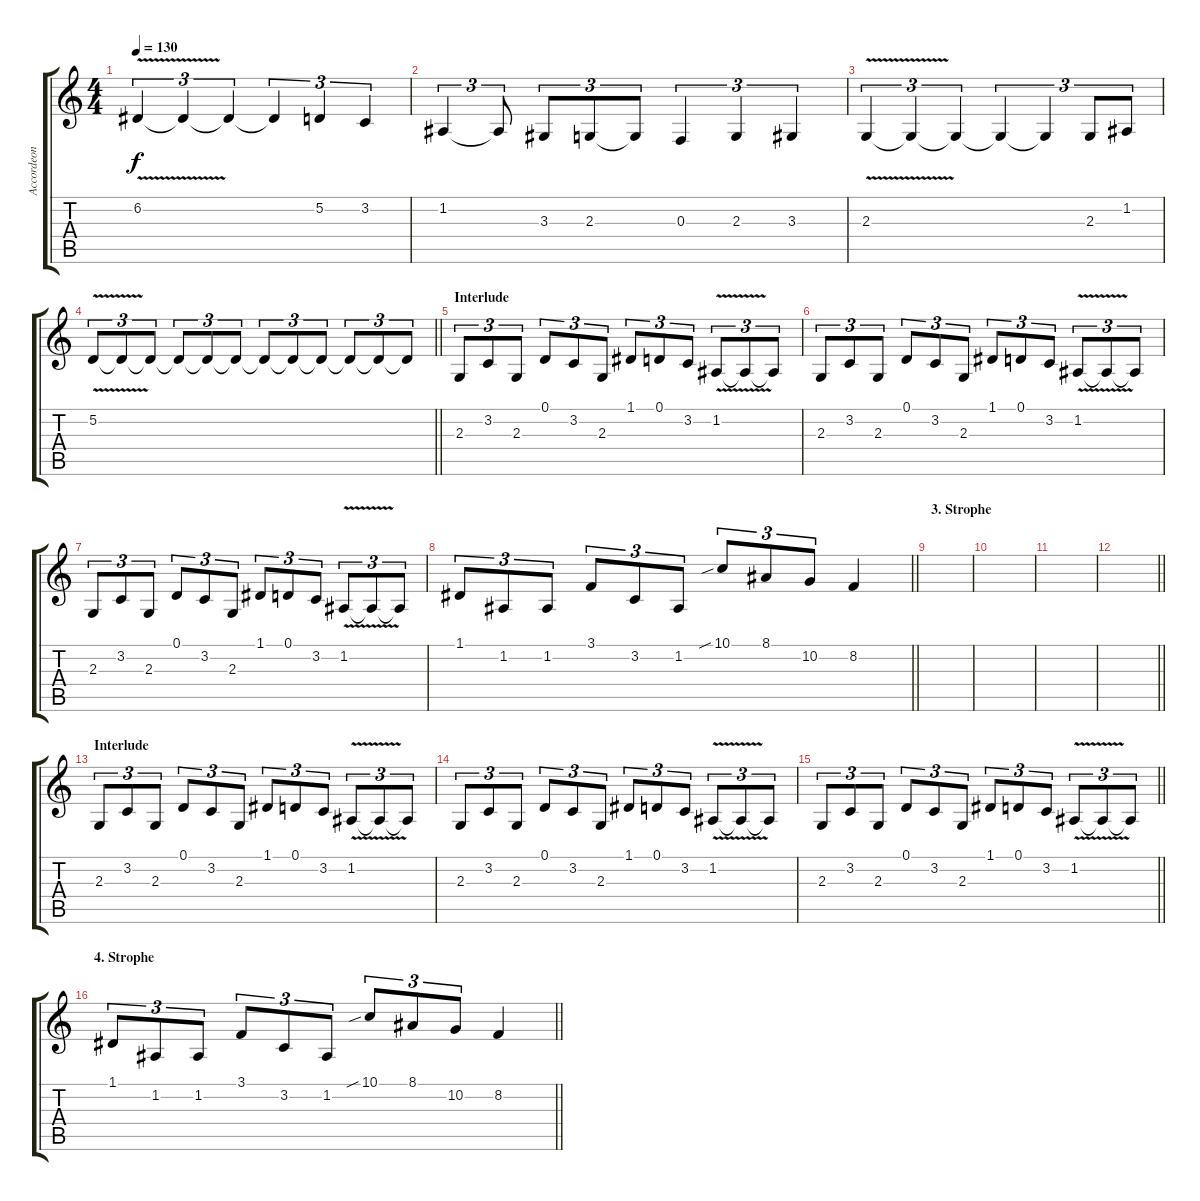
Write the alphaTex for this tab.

\track ("Accordeon" "Accordeon") {instrument accordion}
\staff {score tabs}
\tuning (D4 A3 F3 C3 G2 C2) {hide}
\ts (4 4)
\tempo 130
\clef g2
\ks c
6.2{v}.4{tu (3 2) dy f} 6.2{t}.4{tu (3 2)} 6.2{t}.4{tu (3 2)} 6.2{t}.4{tu (3 2)} 5.2.4{tu (3 2)} 3.2.4{tu (3 2)} |
1.2.4{tu (3 2)} 1.2{t}.8{tu (3 2)} 3.3.8{tu (3 2)} 2.3.8{tu (3 2)} 2.3{t}.8{tu (3 2)} 0.3.4{tu (3 2)} 2.3.4{tu (3 2)} 3.3.4{tu (3 2)} |
2.3{v}.4{tu (3 2)} 2.3{t}.4{tu (3 2)} 2.3{t}.4{tu (3 2)} 2.3{t}.4{tu (3 2)} 2.3{t}.4{tu (3 2)} 2.3.8{tu (3 2)} 1.2.8{tu (3 2)} |
\barLineRight lightlight
5.2{v}.8{tu (3 2)} 5.2{t}.8{tu (3 2)} 5.2{t}.8{tu (3 2)} 5.2{t}.8{tu (3 2)} 5.2{t}.8{tu (3 2)} 5.2{t}.8{tu (3 2)} 5.2{t}.8{tu (3 2)} 5.2{t}.8{tu (3 2)} 5.2{t}.8{tu (3 2)} 5.2{t}.8{tu (3 2)} 5.2{t}.8{tu (3 2)} 5.2{t}.8{tu (3 2)} |
\section ("" "Interlude")
2.3.8{tu (3 2)} 3.2.8{tu (3 2)} 2.3.8{tu (3 2)} 0.1.8{tu (3 2)} 3.2.8{tu (3 2)} 2.3.8{tu (3 2)} 1.1.8{tu (3 2)} 0.1.8{tu (3 2)} 3.2.8{tu (3 2)} 1.2{v}.8{tu (3 2)} 1.2{t}.8{tu (3 2)} 1.2{t}.8{tu (3 2)} |
2.3.8{tu (3 2)} 3.2.8{tu (3 2)} 2.3.8{tu (3 2)} 0.1.8{tu (3 2)} 3.2.8{tu (3 2)} 2.3.8{tu (3 2)} 1.1.8{tu (3 2)} 0.1.8{tu (3 2)} 3.2.8{tu (3 2)} 1.2{v}.8{tu (3 2)} 1.2{t}.8{tu (3 2)} 1.2{t}.8{tu (3 2)} |
2.3.8{tu (3 2)} 3.2.8{tu (3 2)} 2.3.8{tu (3 2)} 0.1.8{tu (3 2)} 3.2.8{tu (3 2)} 2.3.8{tu (3 2)} 1.1.8{tu (3 2)} 0.1.8{tu (3 2)} 3.2.8{tu (3 2)} 1.2{v}.8{tu (3 2)} 1.2{t}.8{tu (3 2)} 1.2{t}.8{tu (3 2)} |
\barLineRight lightlight
1.1.8{tu (3 2)} 1.2.8{tu (3 2)} 1.2.8{tu (3 2)} 3.1.8{tu (3 2)} 3.2.8{tu (3 2)} 1.2.8{tu (3 2)} 10.1{sib}.8{tu (3 2)} 8.1.8{tu (3 2)} 10.2.8{tu (3 2)} 8.2.4 |
\section ("" "3. Strophe")
|
|
|
\barLineRight lightlight
|
\section ("" "Interlude")
2.3.8{tu (3 2)} 3.2.8{tu (3 2)} 2.3.8{tu (3 2)} 0.1.8{tu (3 2)} 3.2.8{tu (3 2)} 2.3.8{tu (3 2)} 1.1.8{tu (3 2)} 0.1.8{tu (3 2)} 3.2.8{tu (3 2)} 1.2{v}.8{tu (3 2)} 1.2{t}.8{tu (3 2)} 1.2{t}.8{tu (3 2)} |
2.3.8{tu (3 2)} 3.2.8{tu (3 2)} 2.3.8{tu (3 2)} 0.1.8{tu (3 2)} 3.2.8{tu (3 2)} 2.3.8{tu (3 2)} 1.1.8{tu (3 2)} 0.1.8{tu (3 2)} 3.2.8{tu (3 2)} 1.2{v}.8{tu (3 2)} 1.2{t}.8{tu (3 2)} 1.2{t}.8{tu (3 2)} |
\barLineRight lightlight
2.3.8{tu (3 2)} 3.2.8{tu (3 2)} 2.3.8{tu (3 2)} 0.1.8{tu (3 2)} 3.2.8{tu (3 2)} 2.3.8{tu (3 2)} 1.1.8{tu (3 2)} 0.1.8{tu (3 2)} 3.2.8{tu (3 2)} 1.2{v}.8{tu (3 2)} 1.2{t}.8{tu (3 2)} 1.2{t}.8{tu (3 2)} |
\section ("" "4. Strophe")
\barLineRight lightlight
1.1.8{tu (3 2)} 1.2.8{tu (3 2)} 1.2.8{tu (3 2)} 3.1.8{tu (3 2)} 3.2.8{tu (3 2)} 1.2.8{tu (3 2)} 10.1{sib}.8{tu (3 2)} 8.1.8{tu (3 2)} 10.2.8{tu (3 2)} 8.2.4
